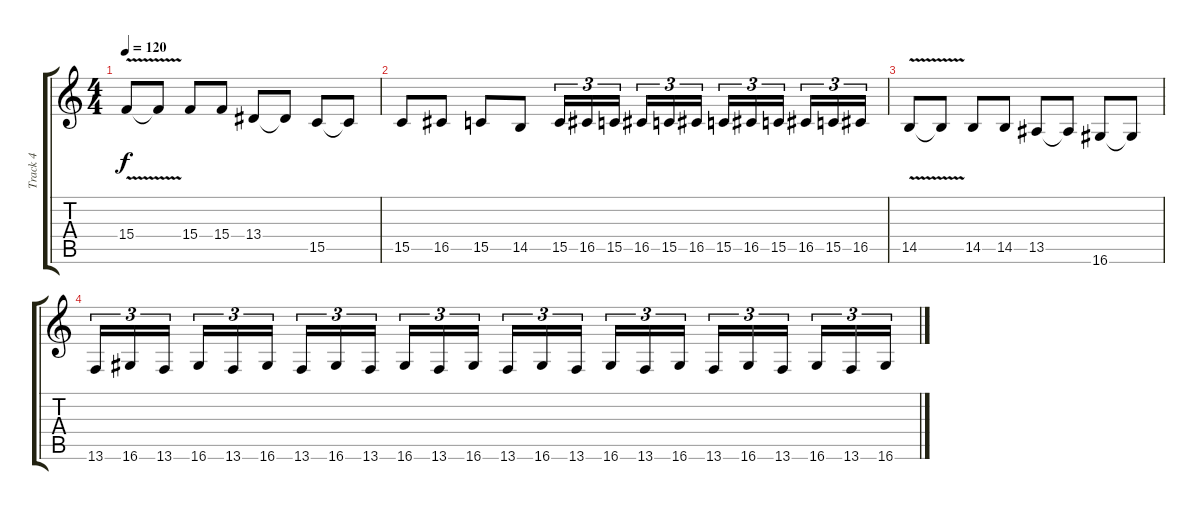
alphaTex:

\track ("Track 4" "Track 4") {instrument vibraphone}
\staff {score tabs}
\tuning (E4 B3 G3 D3 A2 E2) {hide}
\ts (4 4)
\tempo 120
\clef g2
\ks c
15.4{v}.8{dy f} 15.4{t}.8 15.4.8 15.4.8 13.4.8 13.4{t}.8 15.5.8 15.5{t}.8 |
15.5.8 16.5.8 15.5.8 14.5.8 15.5.16{tu (3 2)} 16.5.16{tu (3 2)} 15.5.16{tu (3 2) beam splitsecondary} 16.5.16{tu (3 2)} 15.5.16{tu (3 2)} 16.5.16{tu (3 2)} 15.5.16{tu (3 2)} 16.5.16{tu (3 2)} 15.5.16{tu (3 2) beam splitsecondary} 16.5.16{tu (3 2)} 15.5.16{tu (3 2)} 16.5.16{tu (3 2)} |
14.5{v}.8 14.5{t}.8 14.5.8 14.5.8 13.5.8 13.5{t}.8 16.6.8 16.6{t}.8 |
13.6.16{tu (3 2)} 16.6.16{tu (3 2)} 13.6.16{tu (3 2) beam splitsecondary} 16.6.16{tu (3 2)} 13.6.16{tu (3 2)} 16.6.16{tu (3 2)} 13.6.16{tu (3 2)} 16.6.16{tu (3 2)} 13.6.16{tu (3 2) beam splitsecondary} 16.6.16{tu (3 2)} 13.6.16{tu (3 2)} 16.6.16{tu (3 2)} 13.6.16{tu (3 2)} 16.6.16{tu (3 2)} 13.6.16{tu (3 2) beam splitsecondary} 16.6.16{tu (3 2)} 13.6.16{tu (3 2)} 16.6.16{tu (3 2)} 13.6.16{tu (3 2)} 16.6.16{tu (3 2)} 13.6.16{tu (3 2) beam splitsecondary} 16.6.16{tu (3 2)} 13.6.16{tu (3 2)} 16.6.16{tu (3 2)}
